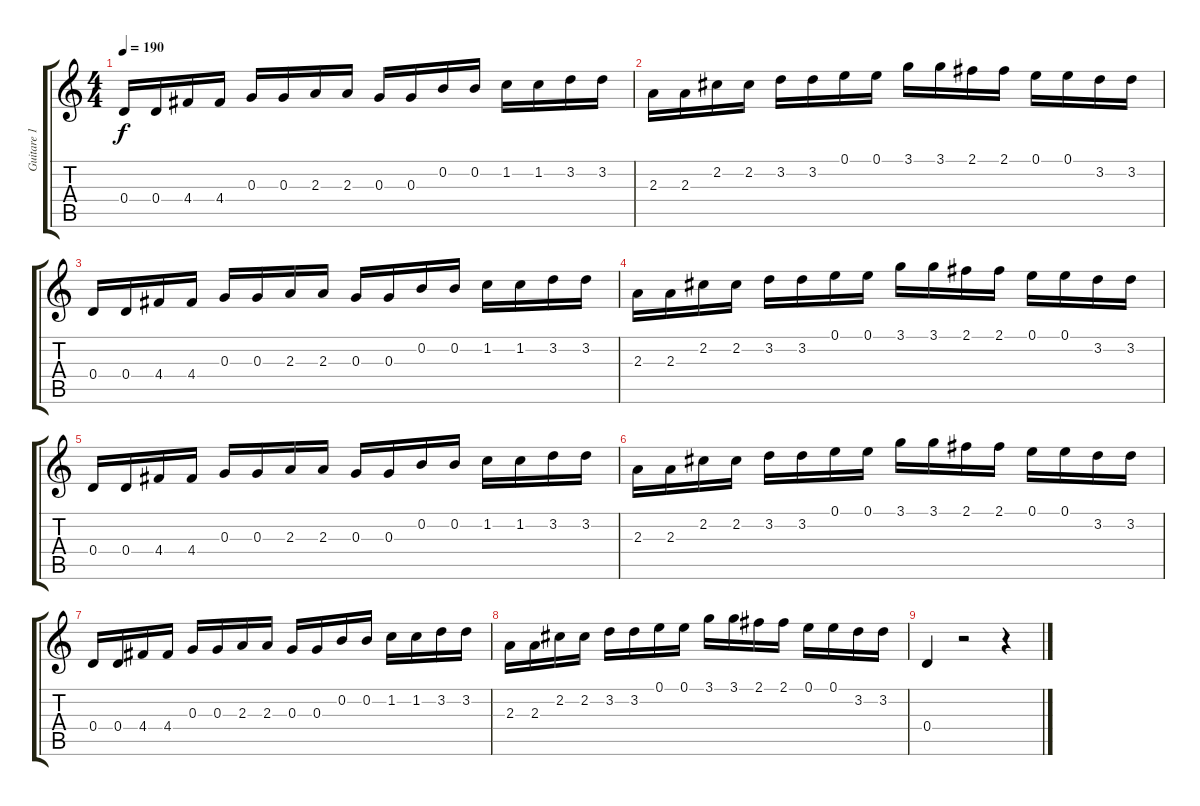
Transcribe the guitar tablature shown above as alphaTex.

\track ("Guitare 1" "Guitare 1") {instrument overdrivenguitar}
\staff {score tabs}
\tuning (E4 B3 G3 D3 A2 E2) {hide}
\ts (4 4)
\tempo 190
\clef g2
\ks c
0.4.16{dy f} 0.4.16 4.4.16 4.4.16 0.3.16 0.3.16 2.3.16 2.3.16 0.3.16 0.3.16 0.2.16 0.2.16 1.2.16 1.2.16 3.2.16 3.2.16 |
2.3.16 2.3.16 2.2.16 2.2.16 3.2.16 3.2.16 0.1.16 0.1.16 3.1.16 3.1.16 2.1.16 2.1.16 0.1.16 0.1.16 3.2.16 3.2.16 |
0.4.16 0.4.16 4.4.16 4.4.16 0.3.16 0.3.16 2.3.16 2.3.16 0.3.16 0.3.16 0.2.16 0.2.16 1.2.16 1.2.16 3.2.16 3.2.16 |
2.3.16 2.3.16 2.2.16 2.2.16 3.2.16 3.2.16 0.1.16 0.1.16 3.1.16 3.1.16 2.1.16 2.1.16 0.1.16 0.1.16 3.2.16 3.2.16 |
0.4.16 0.4.16 4.4.16 4.4.16 0.3.16 0.3.16 2.3.16 2.3.16 0.3.16 0.3.16 0.2.16 0.2.16 1.2.16 1.2.16 3.2.16 3.2.16 |
2.3.16 2.3.16 2.2.16 2.2.16 3.2.16 3.2.16 0.1.16 0.1.16 3.1.16 3.1.16 2.1.16 2.1.16 0.1.16 0.1.16 3.2.16 3.2.16 |
0.4.16 0.4.16 4.4.16 4.4.16 0.3.16 0.3.16 2.3.16 2.3.16 0.3.16 0.3.16 0.2.16 0.2.16 1.2.16 1.2.16 3.2.16 3.2.16 |
2.3.16 2.3.16 2.2.16 2.2.16 3.2.16 3.2.16 0.1.16 0.1.16 3.1.16 3.1.16 2.1.16 2.1.16 0.1.16 0.1.16 3.2.16 3.2.16 |
0.4.4 r.2 r.4
